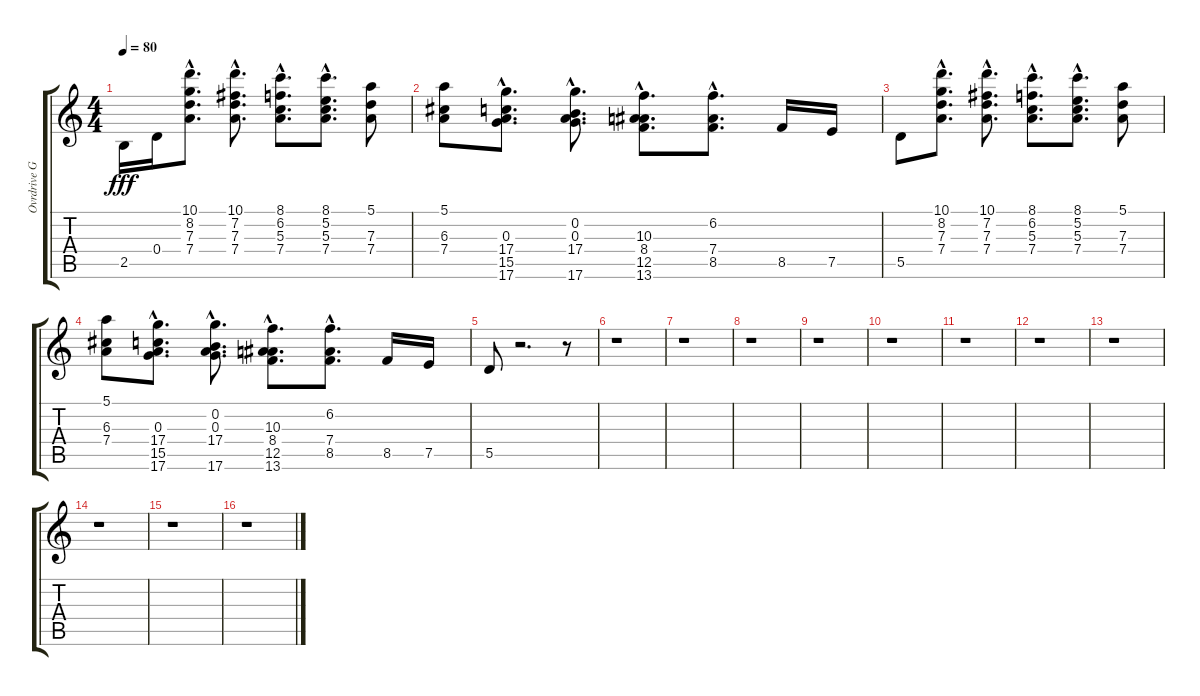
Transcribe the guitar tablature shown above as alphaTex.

\track ("Ovrdrive Guit.      " "Ovrdrive G") {instrument overdrivenguitar}
\staff {score tabs}
\tuning (E4 B3 G3 D3 A2 E2) {hide}
\ts (4 4)
\tempo 80
\clef g2
\ks c
2.5.16{dy fff} 0.4.16 (10.1{hac} 8.2{hac} 7.3{hac} 7.4{hac}).8{d} (10.1{hac} 7.2{hac} 7.3{hac} 7.4{hac}).8{d} (8.1{hac} 6.2{hac} 5.3{hac} 7.4{hac}).8{d} (8.1{hac} 5.2{hac} 5.3{hac} 7.4{hac}).8{d} (5.1 7.3 7.4).8 |
(5.1 6.3 7.4).8 (0.3{hac} 17.4{hac} 15.5{hac} 17.6{hac}).8{d} (0.2{hac} 0.3{hac} 17.4{hac} 17.6{hac}).8{d} (10.3{hac} 8.4{hac} 12.5{hac} 13.6{hac}).8{d} (6.2{hac} 7.4 8.5{hac}).8{d} 8.5.16 7.5.16 |
5.5.8 (10.1{hac} 8.2{hac} 7.3{hac} 7.4{hac}).8{d} (10.1{hac} 7.2{hac} 7.3{hac} 7.4{hac}).8{d} (8.1{hac} 6.2{hac} 5.3{hac} 7.4{hac}).8{d} (8.1{hac} 5.2{hac} 5.3{hac} 7.4{hac}).8{d} (5.1 7.3 7.4).8 |
(5.1 6.3 7.4).8 (0.3{hac} 17.4{hac} 15.5{hac} 17.6{hac}).8{d} (0.2{hac} 0.3{hac} 17.4{hac} 17.6{hac}).8{d} (10.3{hac} 8.4{hac} 12.5{hac} 13.6{hac}).8{d} (6.2{hac} 7.4 8.5{hac}).8{d} 8.5.16 7.5.16 |
5.5.8 r.2{d} r.8 |
r.1 |
r.1 |
r.1 |
r.1 |
r.1 |
r.1 |
r.1 |
r.1 |
r.1 |
r.1 |
r.1
